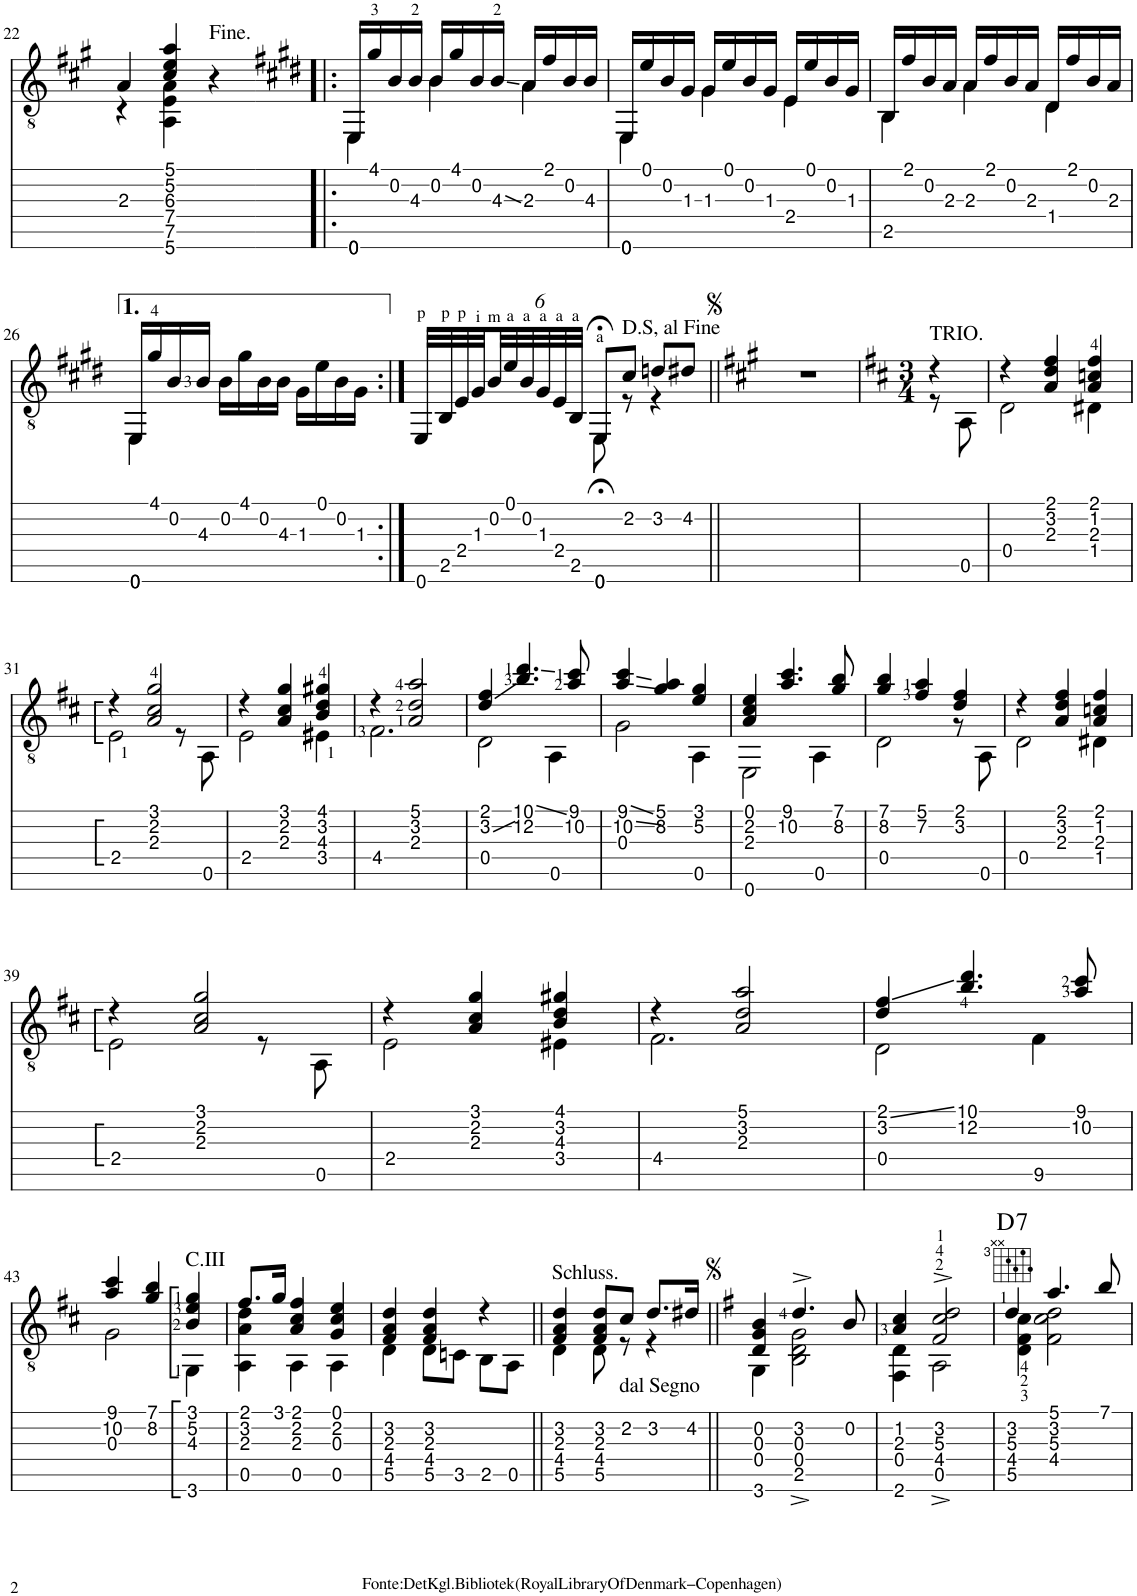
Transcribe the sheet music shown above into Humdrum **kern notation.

**kern	**kern	**harte
*part1	*part1	*part1
*staff2	*staff1	*
*I"Guitar	*	*
*I'Guit.	*	*
!!LO:PB:g=z
*	*clefGv2	*
*k[f#c#g#]	*k[f#c#g#]	*
*M3/4	*M3/4	*
=22	=22	=22
*^	*^	*
4A	4r	4A/	4r	.
4c# 4e 4a	4AA 4E 4A	4c#/ 4e/ 4a/	4AA\ 4E\ 4A\	.
4r	4ryy	4r	4ryy	.
=23!|:	=23!|:	=23!|:	=23!|:	=23!|:
*k[f#c#g#d#]	*	*k[f#c#g#d#]	*	*
16EELL	4EE	16EE/LL	4EE\	.
16g#J	.	16g#/	.	.
16BL	.	16B/	.	.
16BJJ	.	16B/JJ	.	.
16BLL	4B	16B/LL	4B\	.
16g#J	.	16g#/	.	.
16BL	.	16B/	.	.
16BJJ	.	16B/JJ	.	.
16ALL	4A	16A/LL	4A\	.
16f#J	.	16f#/	.	.
16BL	.	16B/	.	.
16BJJ	.	16B/JJ	.	.
=24	=24	=24	=24	=24
16EELL	4EE	16EE/LL	4EE\	.
16eJ	.	16e/	.	.
16BL	.	16B/	.	.
16G#JJ	.	16G#/JJ	.	.
16G#LL	4G#	16G#/LL	4G#\	.
16eJ	.	16e/	.	.
16BL	.	16B/	.	.
16G#JJ	.	16G#/JJ	.	.
16ELL	4E	16E/LL	4E\	.
16eJ	.	16e/	.	.
16BL	.	16B/	.	.
16G#JJ	.	16G#/JJ	.	.
=25	=25	=25	=25	=25
16BBLL	4BB	16BB/LL	4BB\	.
16f#J	.	16f#/	.	.
16BL	.	16B/	.	.
16AJJ	.	16A/JJ	.	.
16ALL	4A	16A/LL	4A\	.
16f#J	.	16f#/	.	.
16BL	.	16B/	.	.
16AJJ	.	16A/JJ	.	.
16D#LL	4D#	16D#/LL	4D#\	.
16f#J	.	16f#/	.	.
16BL	.	16B/	.	.
16AJJ	.	16A/JJ	.	.
!!LO:LB:g=z	!!
=26	=26	=26	=26	=26
16EELL	4EE	16EE/LL	4EE\	.
16g#J	.	16g#/	.	.
16BL	.	16B/	.	.
16BJJ	.	16B/JJ	.	.
16BLL	2ryy	16B\LL	2ryy	.
16g#J	.	16g#\	.	.
16BL	.	16B\	.	.
16BJJ	.	16B\JJ	.	.
16G#LL	.	16G#\LL	.	.
16eJ	.	16e\	.	.
16BL	.	16B\	.	.
16G#JJ	.	16G#\JJ	.	.
=27:|!	=27:|!	=27:|!	=27:|!	=27:|!
32EELLL	4ryy	32EE/LLL	4ryy	.
32BB	.	32BB/	.	.
32E	.	32E/	.	.
32G#JJ	.	32G#/	.	.
*Xbrackettup	*	*Xbrackettup	*	*
48BLL	.	48B/	.	.
48e	.	48e/	.	.
48B	.	48B/	.	.
48G#	.	48G#/	.	.
48E	.	48E/	.	.
48BBJJJ	.	48BB/JJJ	.	.
8EE;<L	8EE	8EE;</L	8EE\	.
!	!	!LO:TX:a:t=D.S, al Fine	!	!
8c#J	8r	8c#/J	8r	.
8dL	4r	8dn/L	4r	.
8d#J	.	8d#X/J	.	.
*v	*v	*	*	*
*	*v	*v	*
=28||	=28||	=28||
*k[f#c#g#]	*k[f#c#g#]	*
2.r	2.r	.
=29	=29	=29
*k[f#c#]	*k[f#c#]	*
*M3/4	*M3/4	*
*^	*^	*
!	!	!LO:TX:a:t=TRIO.	!	!
4r	8r	4r	8r	.
.	8AA	.	8AA\	.
=30	=30	=30	=30	=30
4r	2D	4r	2D\	.
4A 4d 4f#	.	4A/ 4d/ 4f#/	.	.
4A 4c 4f#	4D#	4A/ 4cn/ 4f#/	4D#X\	.
!!LO:LB:g=z	!!
=31	=31	=31	=31	=31
4r	2E	4r	2E\	.
2A 2c# 2g	.	2A/ 2c#/ 2g/	.	.
.	8r	.	8r	.
.	8AA	.	8AA\	.
=32	=32	=32	=32	=32
4r	2E	4r	2E\	.
4A 4c# 4g	.	4A/ 4c#/ 4g/	.	.
4B 4d 4g#	4E#	4B/ 4d/ 4g#X/	4E#X\	.
=33	=33	=33	=33	=33
4r	2.F#	4r	2.F#\	.
2A 2d 2a	.	2A/ 2d/ 2a/	.	.
=34	=34	=34	=34	=34
4d 4f#	2D	4d/ 4f#/	2D\	.
4.b 4.dd	.	4.b/ 4.dd/	.	.
.	4AA	.	4AA\	.
8a 8cc#	.	8a/ 8cc#/	.	.
=35	=35	=35	=35	=35
4a 4cc#	2G	4a/ 4cc#/	2G\	.
4g 4a	.	4g/ 4a/	.	.
4e 4g	4AA	4e/ 4g/	4AA\	.
=36	=36	=36	=36	=36
4A 4c# 4e	2EE	4A/ 4c#/ 4e/	2EE\	.
4.a 4.cc#	.	4.a/ 4.cc#/	.	.
.	4AA	.	4AA\	.
8g 8b	.	8g/ 8b/	.	.
=37	=37	=37	=37	=37
4g 4b	2D	4g/ 4b/	2D\	.
4f# 4a	.	4f#/ 4a/	.	.
4d 4f#	8r	4d/ 4f#/	8r	.
.	8AA	.	8AA\	.
=38	=38	=38	=38	=38
4r	2D	4r	2D\	.
4A 4d 4f#	.	4A/ 4d/ 4f#/	.	.
4A 4cn 4f#	4D#X	4A/ 4cn/ 4f#/	4D#X\	.
!!LO:LB:g=z	!!
=39	=39	=39	=39	=39
4r	2E	4r	2E\	.
2A 2c# 2g	.	2A/ 2c#/ 2g/	.	.
.	8r	.	8r	.
.	8AA	.	8AA\	.
=40	=40	=40	=40	=40
4r	2E	4r	2E\	.
4A 4c# 4g	.	4A/ 4c#/ 4g/	.	.
4B 4d 4g#X	4E#X	4B/ 4d/ 4g#X/	4E#X\	.
=41	=41	=41	=41	=41
4r	2.F#	4r	2.F#\	.
2A 2d 2a	.	2A/ 2d/ 2a/	.	.
=42	=42	=42	=42	=42
4d 4f#	2D	4d/ 4f#/	2D\	.
4.b 4.dd	.	4.b/ 4.dd/	.	.
.	4F#	.	4F#\	.
8a 8cc#	.	8a/ 8cc#/	.	.
!!LO:LB:g=z	!!
=43	=43	=43	=43	=43
4a 4cc#	2G	4a/ 4cc#/	2G\	.
4g 4b	.	4g/ 4b/	.	.
!	!	!LO:TX:a:t=C.III	!	!
4B 4e 4g	4GG	4B/ 4e/ 4g/	4GG\	.
=44	=44	=44	=44	=44
8.f#L	4AA 4A 4d	8.f#/L	4AA\ 4A\ 4d\	.
16gJk	.	16g/Jk	.	.
4A 4c# 4f#	4AA	4A/ 4c#/ 4f#/	4AA\	.
4G 4c# 4e	4AA	4G/ 4c#/ 4e/	4AA\	.
=45	=45	=45	=45	=45
4F# 4A 4d	4D	4F#/ 4A/ 4d/	4D\	.
4F# 4A 4d	8DL	4F#/ 4A/ 4d/	8D\L	.
.	8CJ	.	8Cn\J	.
4r	8BBL	4r	8BB\L	.
.	8AAJ	.	8AA\J	.
=46||	=46||	=46||	=46||	=46||
!	!	!LO:TX:a:t=Schluss.	!	!
4F# 4A 4d	4D	4F#/ 4A/ 4d/	4D\	.
8F#\ 8A\ 8d\L	8D	8F#/ 8A/ 8d/L	8D\	.
8c#J	8r	8c#/J	8r	.
8.dL	4r	8.d/L	4r	.
16d#Jk	.	16d#X/Jk	.	.
=47||	=47||	=47||	=47||	=47||
*k[f#]	*	*k[f#]	*	*
4D 4G 4B	4GG	4D/ 4G/ 4B/	4GG\	.
4.d^	2BB 2D 2G	4.d^/	2BB\ 2D\ 2G\	.
8B	.	8B/	.	.
=48	=48	=48	=48	=48
4A 4c	4FF# 4D	4A/ 4c/	4FF#\ 4D\	.
2F#^ 2c^ 2d^	2AA	2F#/^ 2c/^ 2d/^	2AA\	.
=49	=49	=49	=49	=49
!	!	!	!	!LO:H:kt=7
4d	4D 4F# 4c	4d/	4D\ 4F#\ 4c\	D:7
4.a	2F# 2c 2d	4.a/	2F#\ 2c\ 2d\	.
8b	.	8b/	.	.
*v	*v	*	*	*
*	*v	*v	*
=	=	=
*-	*-	*-
